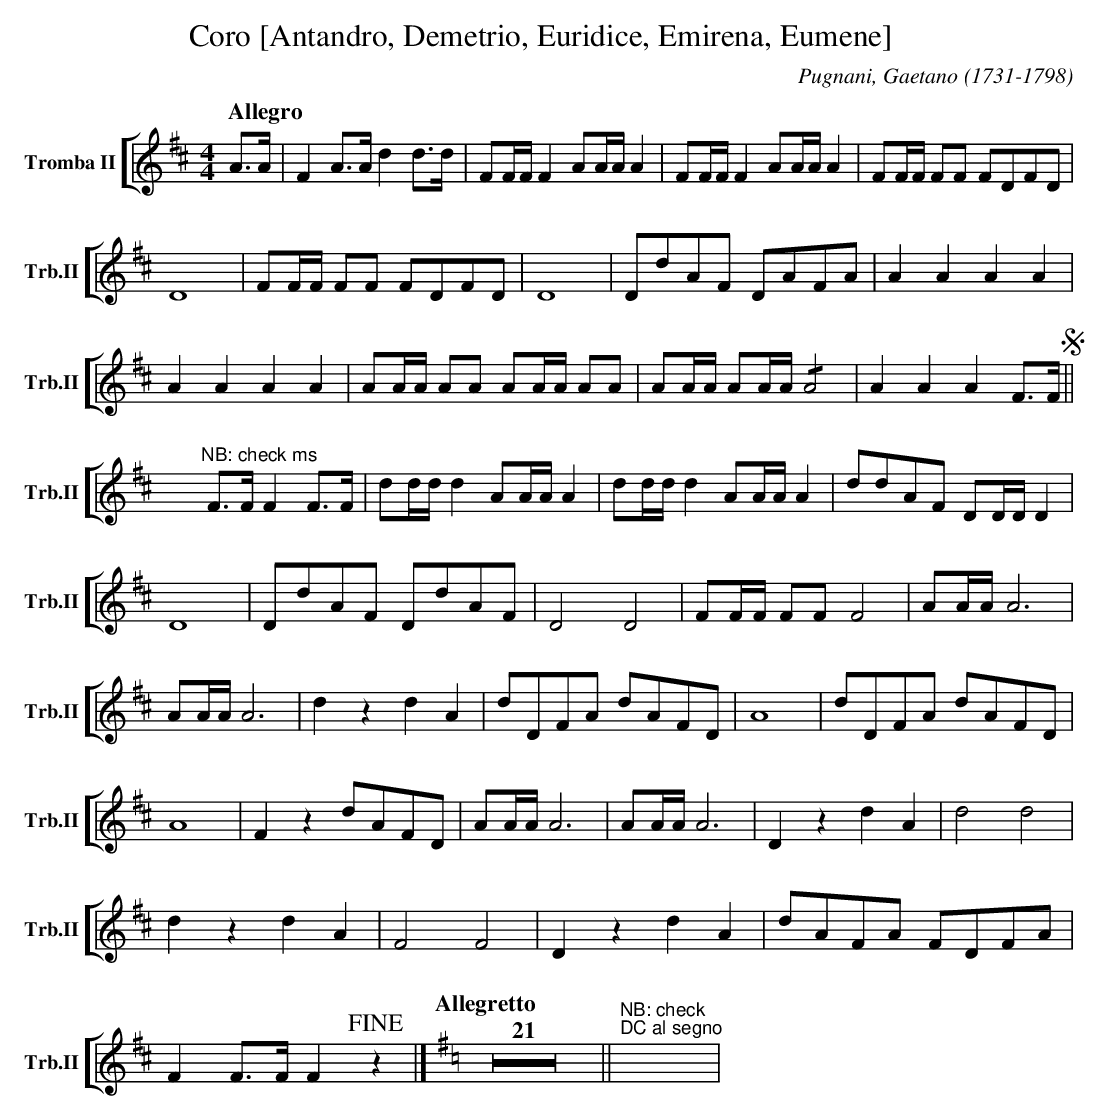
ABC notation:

X:1
T:Coro [Antandro, Demetrio, Euridice, Emirena, Eumene]
C:Pugnani, Gaetano (1731-1798)
M:4/4
L:1/4
K:D
V: 4 clef=treble name="Tromba II" sname="Trb.II"
%%staves [( 4 )]
[Q:"Allegro"] A/>A/ | F A/>A/  d d/>d/ | F/F//F// F A/A//A// A |  F/F//F// F A/A//A// A | F/F//F// F/F/ F/D/F/D/ | D4 |  F/F//F// F/F/ F/D/F/D/ | \
   D4 | D/d/A/F/ D/A/F/A/ | AAAA | AAAA | A/A//A// A/A/ A/A//A// A/A/ | A/A//A// A/A//A// !/! A2 | AAA F/>F/ !segno!|| \
   x "^NB: check ms" F/>F/ F F/>F/ | d/d//d// d A/A//A// A | d/d//d// d A/A//A// A | d/d/A/F/ D/D//D// D | D4 | D/d/A/F/ D/d/A/F/ | \
   D2D2 | F/F//F// F/F/ F2 | A/A//A// A3 | A/A//A// A3 | dzdA | d/D/F/A/ d/A/F/D/ | A4 | \
   d/D/F/A/ d/A/F/D/ | A4 | F z d/A/F/D/ | A/A//A// A3 |  A/A//A// A3 | DzdA | \
   d2d2 | dzdA | F2F2 | DzdA | d/A/F/A/ F/D/F/A/ | F F/>F/ F !fine!z |] \
   [Q:"Allegretto"][K:G] Z21 || "^NB: check" "^DC al segno" X | \
